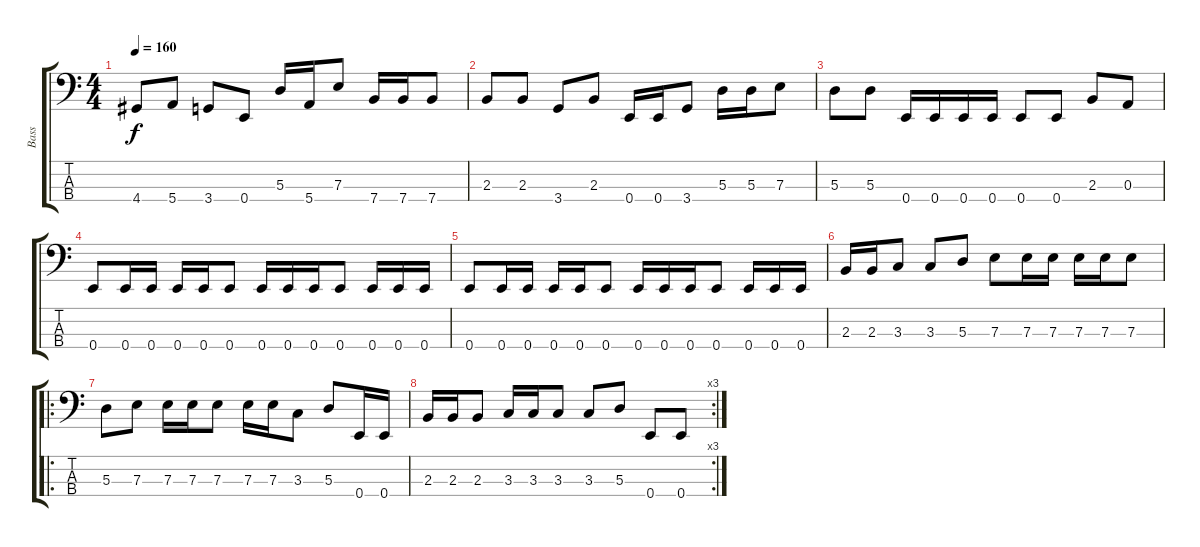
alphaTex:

\track ("Bass" "Bass") {instrument electricbasspick}
\staff {score tabs}
\tuning (G2 D2 A1 E1) {hide}
\ts (4 4)
\tempo 160
\clef f4
\ks c
4.4.8{dy f} 5.4.8 3.4.8 0.4.8 5.3.16 5.4.16 7.3.8 7.4.16 7.4.16 7.4.8 |
2.3.8 2.3.8 3.4.8 2.3.8 0.4.16 0.4.16 3.4.8 5.3.16 5.3.16 7.3.8 |
5.3.8 5.3.8 0.4.16 0.4.16 0.4.16 0.4.16 0.4.8 0.4.8 2.3.8 0.3.8 |
0.4.8 0.4.16 0.4.16 0.4.16 0.4.16 0.4.8 0.4.16 0.4.16 0.4.16 0.4.8 0.4.16 0.4.16 0.4.16 |
0.4.8 0.4.16 0.4.16 0.4.16 0.4.16 0.4.8 0.4.16 0.4.16 0.4.16 0.4.8 0.4.16 0.4.16 0.4.16 |
2.3.16 2.3.16 3.3.8 3.3.8 5.3.8 7.3.8 7.3.16 7.3.16 7.3.16 7.3.16 7.3.8 |
\ro
5.3.8 7.3.8 7.3.16 7.3.16 7.3.8 7.3.16 7.3.16 3.3.8 5.3.8 0.4.16 0.4.16 |
\rc 3
2.3.16 2.3.16 2.3.8 3.3.16 3.3.16 3.3.8 3.3.8 5.3.8 0.4.8 0.4.8
